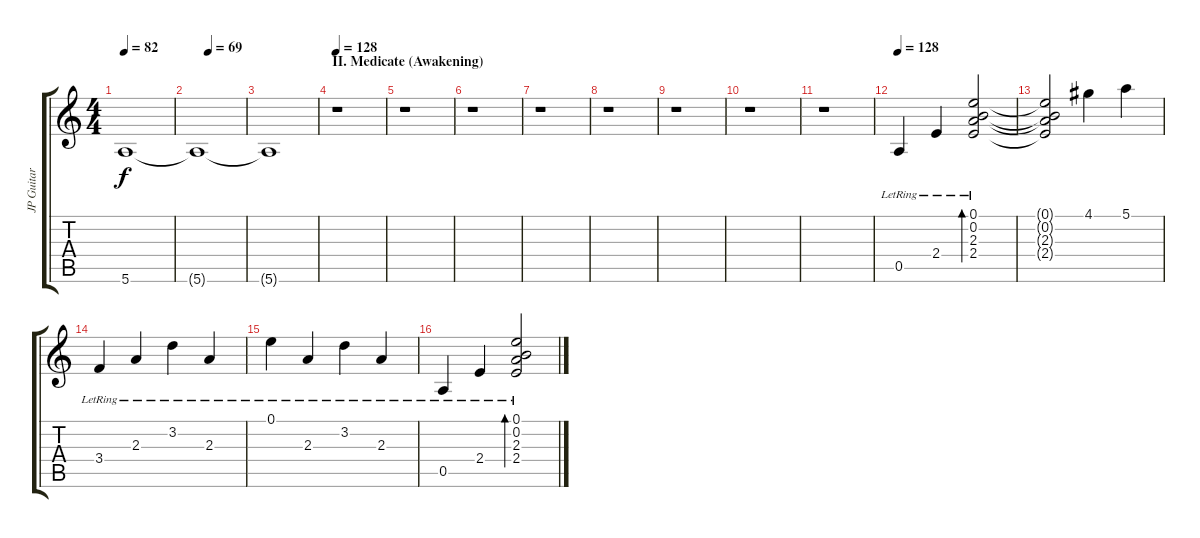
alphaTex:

\track ("JP Guitar 1" "JP Guitar ") {instrument distortionguitar}
\staff {score tabs}
\tuning (E4 B3 G3 D3 A2 E2) {hide}
\ts (4 4)
\tempo 82
\clef g2
\ks c
5.6{t}.1{dy f} |
\tempo (69 0.25)
5.6{t}.1{volume 1} |
5.6{t}.1 |
\section ("" "II. Medicate (Awakening)")
\tempo 128
r.1 |
r.1 |
r.1 |
r.1 |
r.1 |
r.1 |
r.1 |
r.1 |
\tempo 128
0.5{lr}.4{volume 13 instrument electricguitarclean} 2.4{lr}.4 (0.1{lr} 0.2{lr} 2.3{lr} 2.4).2{bd 30} |
(0.1{t} 0.2{t} 2.3{t} 2.4{t}).2 4.1.4 5.1.4 |
3.4{lr}.4 2.3{lr}.4 3.2{lr}.4 2.3{lr}.4 |
0.1{lr}.4 2.3{lr}.4 3.2{lr}.4 2.3{lr}.4 |
0.5{lr}.4 2.4{lr}.4 (0.1{lr} 0.2{lr} 2.3{lr} 2.4).2{bd 30}
